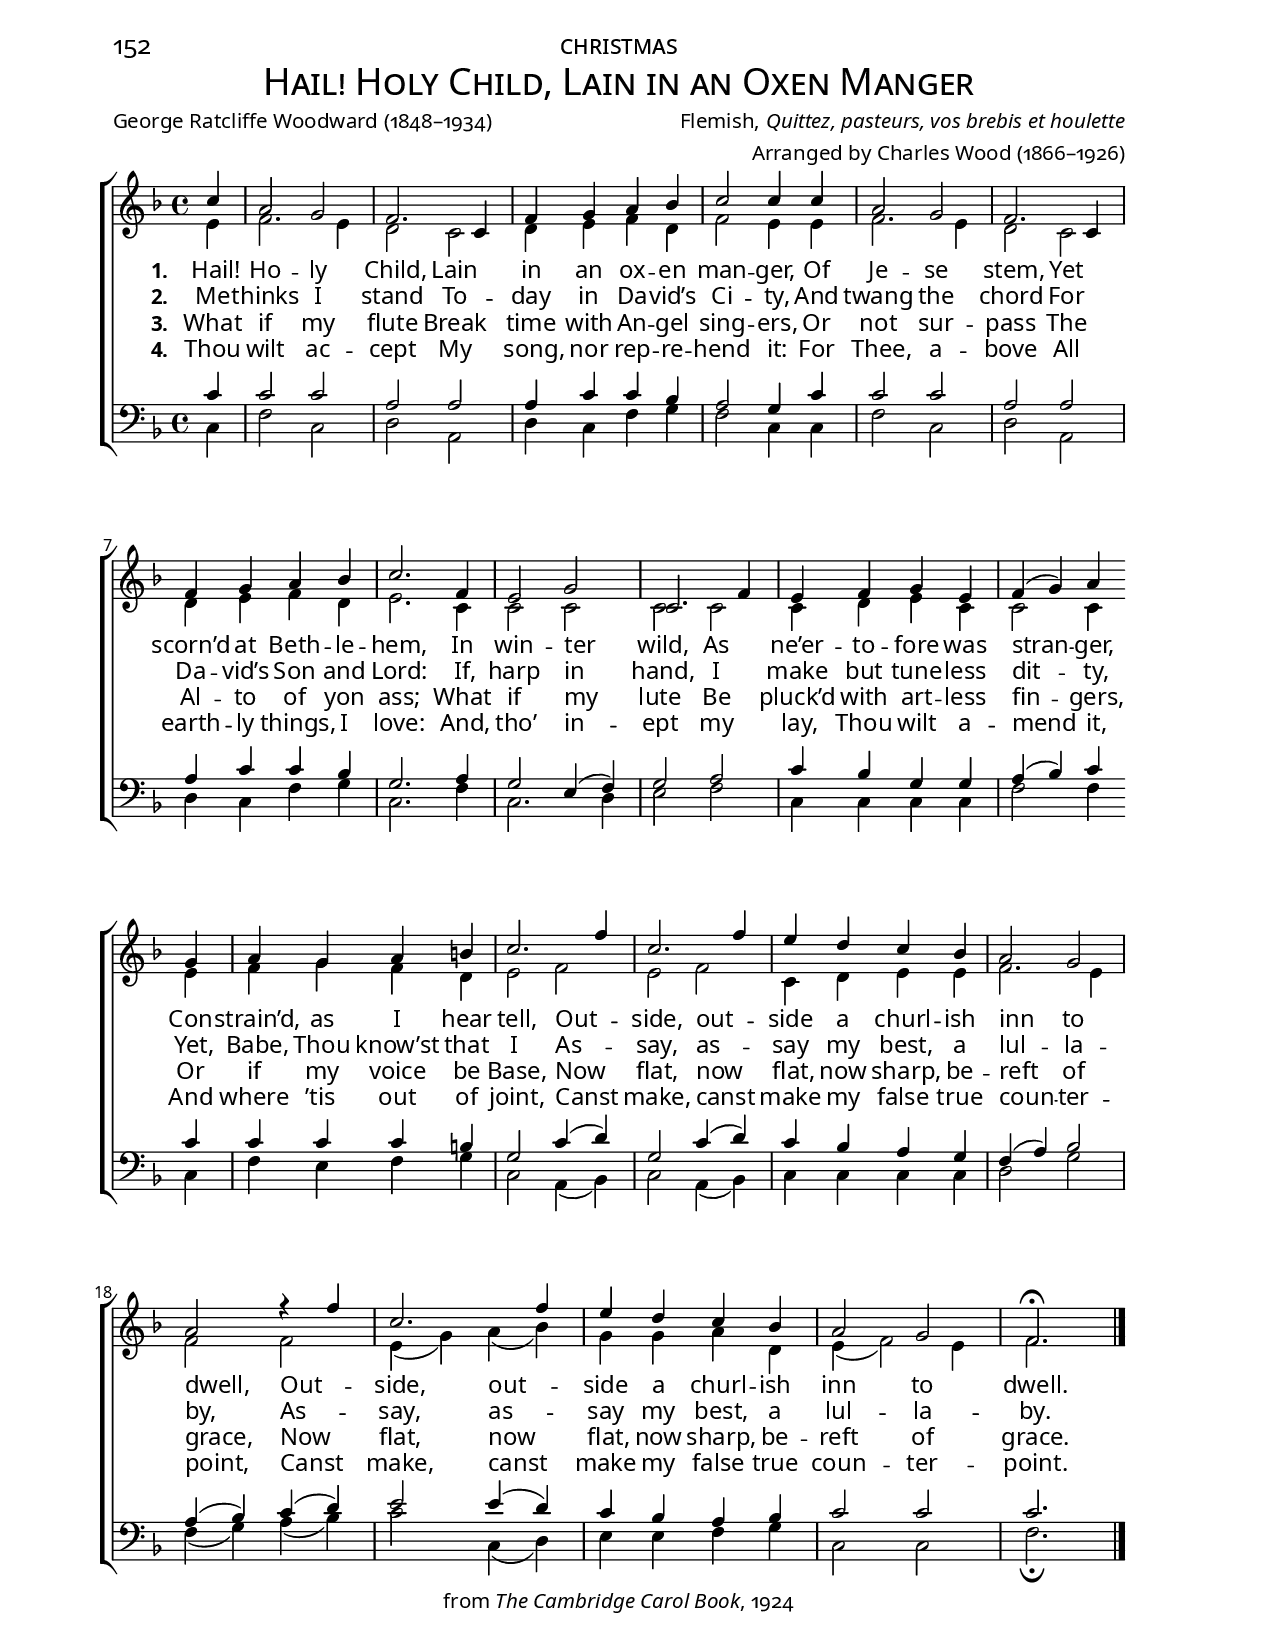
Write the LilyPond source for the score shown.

\version "2.14.2"
\include "util.ly"
\header {
  title = \markup{\override #'(font-name . "Garamond Premr Pro Smbd Subh"){ \abs-fontsize #18 \smallCapsOldStyle"Hail! Holy Child, Lain in an Oxen Manger"}}
  poet = \markup\oldStyleNum"George Ratcliffe Woodward (1848–1934)"
  composer = \markup{"Flemish,"\italic"Quittez, pasteurs, vos brebis et houlette"}
  arranger = \markup\oldStyleNum"Arranged by Charles Wood (1866–1926)"
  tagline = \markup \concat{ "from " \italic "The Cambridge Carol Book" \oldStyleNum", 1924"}
}
\paper {
  %print-all-headers = ##t
  paper-height = 11\in
  paper-width = 8.5\in
  indent = 0\in
  %system-system-spacing = #'((basic-distance . 10) (padding . 0))
  %system-system-spacing =
  %  #'((basic-distance . 0)
  %     (minimum-distance . 0)
  %     (padding . -0.35)
  %     (stretchability . 100))
  ragged-last-bottom = ##f
  ragged-bottom = ##f
  two-sided = ##t
  inner-margin = 1\in
  outer-margin = 0.75\in
  top-margin = 0.26\in
  bottom-margin = 0.25\in
  first-page-number = #152
  print-first-page-number = ##t
  headerLine = \markup{ \smallCapsOldStyle"christmas"}
  oddHeaderMarkup = \markup\fill-line{
     \abs-fontsize #12.5
     \combine 
        \fill-line{"" \on-the-fly #print-page-number-check-first
        \oldStylePageNum""
        }
        \fill-line{\headerLine}
  }
  evenHeaderMarkup = \markup {
     \abs-fontsize #12.5
     \combine
        \on-the-fly #print-page-number-check-first
        \oldStylePageNum""
        \fill-line{\headerLine}
  }
}
#(set-global-staff-size 18) \paper{ #(define fonts (make-pango-font-tree "Garamond Premr Pro" "Garamond Premr Pro" "Garamond Premr Pro" (/ 18 20))) }
global = {
  \key f \major
  \time 4/4
  \autoBeamOff
  \override DynamicLineSpanner #'staff-padding = #0.0
  \override DynamicLineSpanner #'Y-extent = #'(-1 . 1)
}

sopMusic = \relative c' {
  \partial 4 c'4 |
  a2 g |
  f2. c4 |
  f g a bes |
  c2 c4 c |
  a2 g |
  f2. c4 |
  
  f g a bes |
  c2. f,4 |
  e2 g |
  c,2. f4 |
  e f g e |
  
  f( g) a \bar""\break g |
  a g a b |
  c2. f4 |
  c2. f4 |
  e d c bes |
  
  a2 g |
  a r4 f' |
  c2. f4 |
  e d c bes |
  a2 g |
  \partial 2. f2.\fermata \bar "|."
}
sopWords = \lyricmode {
  
}

altoMusic = \relative c' {
  e4 |
  f2. e4 |
  d2 c |
  d4 e f d |
  f2 e4 e |
  f2. e4 |
  d2 c |
  
  d4 e f d |
  e2. c4 |
  c2 c |
  c2 c |
  c4 d e c |
  
  c2 c4 e |
  f g f d |
  e2 f |
  e f |
  c4 d e e |
  
  f2. e4 |
  f2 f |
  e4( g) a( bes) g g a d, |
  e( f2) e4 |
  f2. \bar "|."
}
altoWords = \lyricmode {  
  \dropLyricsV
  \set stanza = #"1. "
  \set associatedVoice = "tenors"
  Hail! Ho -- ly Child,
  Lain in an ox -- en man -- ger,
  Of Je -- se stem,
  Yet scorn’d at Beth -- le -- hem,
  In win -- ter wild,
  As ne’er -- to -- fore was stran -- ger,
  Con -- strain’d, as I hear tell,
  Out -- side, out -- side
  a churl -- ish inn to dwell,
  Out -- side, out -- side
  a churl -- ish inn to dwell.
}
altoWordsII = \lyricmode {
  \dropLyricsV
%\markup\italic
  \set stanza = #"2. "
  \set associatedVoice = "tenors"
  Me -- thinks I stand
  To -- day in Da -- vid’s Ci -- ty,
  And twang the chord
  For Da -- vid’s Son and Lord:
  If, harp in hand,
  I make but tune -- less dit -- ty,
  Yet, Babe, Thou know’st that I
  As -- say, as -- say my best, a lul -- la -- by,
  As -- say, as -- say my best, a lul -- la -- by.
}
altoWordsIII = \lyricmode {
  \dropLyricsV
  \set stanza = #"3. "
  \set associatedVoice = "tenors"
  What if my flute
  Break time with An -- gel sing -- ers,
  Or not sur -- pass
  The Al -- to of yon ass;
  What if my lute
  Be pluck’d with art -- less fin -- gers,
  Or if my voice be Base,
  Now flat, now flat, now sharp, be -- reft of grace,
  Now flat, now flat, now sharp, be -- reft of grace.
}
altoWordsIV = \lyricmode {
  \dropLyricsV
  \set stanza = #"4. "
  \set associatedVoice = "tenors"
  Thou wilt ac -- cept
  My song, nor rep -- re -- hend it:
  For Thee, a -- bove
  All earth -- ly things, I love:
  And, tho’ in -- ept my lay,
  Thou wilt a -- mend it,
  And where ’tis out of joint,
  Canst make, canst make my false true coun -- ter -- point,
  Canst make, canst make my false true coun -- ter -- point.
}
altoWordsV = \lyricmode {
  \set stanza = #"5. "
  \set ignoreMelismata = ##t
}
altoWordsVI = \lyricmode {
  \set stanza = #"6. "
  \set ignoreMelismata = ##t
}
tenorMusic = \relative c' {
  c4 |
  c2 c |
  a a |
  a4 c c bes |
  a2 g4 c |
  c2 c |
  a a |
  
  a4 c c bes |
  g2. a4 |
  g2 e4( f) |
  g2 a |
  c4 bes g g |
  
  a( bes) c c |
  c c c b |
  g2 c4( d) |
  g,2 c4( d) |
  c bes a g |
  
  f( a) bes2 |
  a4( bes) c( d) |
  e2 e4( d) |
  c4 bes a bes |
  c2 c |
  c2. \bar "|."
}
tenorWords = \lyricmode {

}

bassMusic = \relative c {
  c4 |
  f2 c |
  d a |
  d4 c f g |
  f2 c4 c |
  f2 c |
  d a |
  
  d4 c f g |
  c,2. f4 |
  c2. d4 |
  e2 f |
  c4 c c c |
  
  f2 f4 c |
  f e f g |
  c,2 a4( bes) |
  c2 a4( bes) |
  c c c c |
  
  d2 g |
  f4( g) a( bes) |
  c2 c,4( d) |
  e e f g |
  c,2 c |
  f2.\fermata \bar "|."
}
bassWords = \lyricmode {

}

pianoRH = \relative c' {
  
}
pianoLH = \relative c' {
  
}

\score {
  <<
   \new ChoirStaff <<
    \new Staff = women <<
      \new Voice = "sopranos" { \voiceOne << \global \sopMusic >> }
      \new Voice = "altos" { \voiceTwo << \global \altoMusic >> }
    >>
    \new Staff = men <<
      \clef bass
      \new Voice = "tenors" { \voiceOne << \global \tenorMusic >> }
      \new Voice = "basses" { \voiceTwo << \global \bassMusic >> }
    >>
    \new Lyrics \with { alignAboveContext = #"women" \override VerticalAxisGroup #'nonstaff-relatedstaff-spacing = #'((basic-distance . 1))} \lyricsto "sopranos" \sopWords
    \new Lyrics = "altosVI"  \with { alignBelowContext = #"women" } \lyricsto "altos" \altoWordsVI
    \new Lyrics = "altosV"  \with { alignBelowContext = #"women" } \lyricsto "altos" \altoWordsV
    \new Lyrics = "altosIV"  \with { alignBelowContext = #"women" } \lyricsto "altos" \altoWordsIV
    \new Lyrics = "altosIII"  \with { alignBelowContext = #"women" } \lyricsto "altos" \altoWordsIII
    \new Lyrics = "altosII"  \with { alignBelowContext = #"women" } \lyricsto "altos" \altoWordsII
    \new Lyrics = "altos"  \with { alignBelowContext = #"women" \override VerticalAxisGroup #'nonstaff-relatedstaff-spacing = #'((basic-distance . 1)) } \lyricsto "altos" \altoWords
    \new Lyrics \with { alignAboveContext = #"men" \override VerticalAxisGroup #'nonstaff-relatedstaff-spacing = #'((basic-distance . 1)) } \lyricsto "tenors" \tenorWords
    \new Lyrics \with { alignBelowContext = #"men" \override VerticalAxisGroup #'nonstaff-relatedstaff-spacing = #'((basic-distance . 1)) } \lyricsto "basses" \bassWords
  >>
%    \new PianoStaff << \new Staff { \new Voice { \pianoRH } } \new Staff { \clef "bass" \pianoLH } >>
  >>
  \layout {
  \context {
    \Lyrics
    \override LyricText #'font-size = #1.3
  }
    \context {
      \Score
      %\override SpacingSpanner #'base-shortest-duration = #(ly:make-moment 1 8)
      %\override SpacingSpanner #'common-shortest-duration = #(ly:make-moment 1 4)
    }
    \context {
      % Remove all empty staves
      % \Staff \RemoveEmptyStaves \override VerticalAxisGroup #'remove-first = ##t
    }
    \context {
      \Lyrics
      \override LyricText #'X-offset = #center-on-word
    }
  }
}

